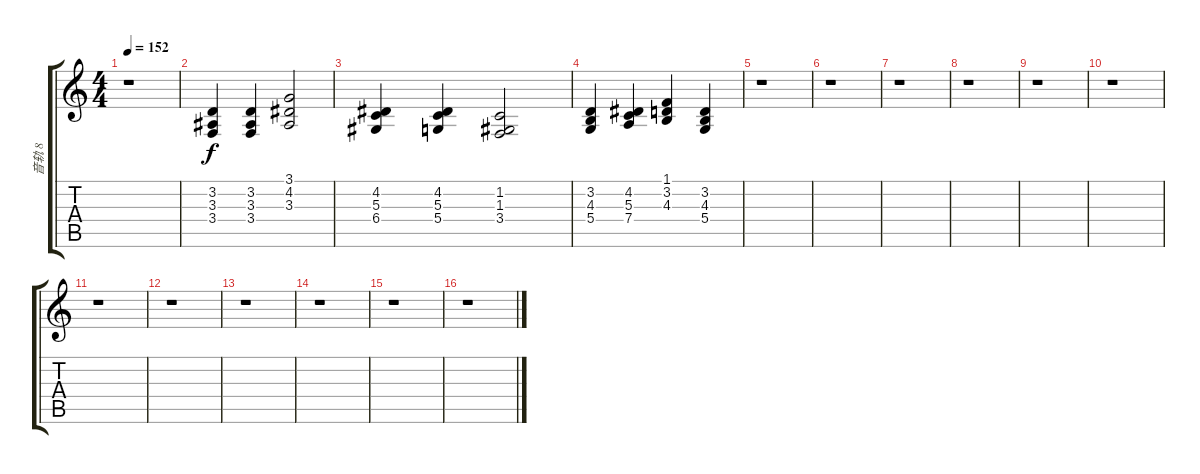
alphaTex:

\track ("音轨 8" "音轨 8") {instrument electricgrandpiano}
\staff {score tabs}
\tuning (E4 B3 G3 D3 A2 E2) {hide}
\ts (4 4)
\tempo 152
\clef g2
\ks c
r.1{dy f} |
(3.2 3.3 3.4).4 (3.2 3.3 3.4).4 (3.1 4.2 3.3).2 |
(4.2 5.3 6.4).4 (4.2 5.3 5.4).4 (1.2 1.3 3.4).2 |
(3.2 4.3 5.4).4 (4.2 5.3 7.4).4 (1.1 3.2 4.3).4 (3.2 4.3 5.4).4 |
r.1 |
r.1 |
r.1 |
r.1 |
r.1 |
r.1 |
r.1 |
r.1 |
r.1 |
r.1 |
r.1 |
r.1
